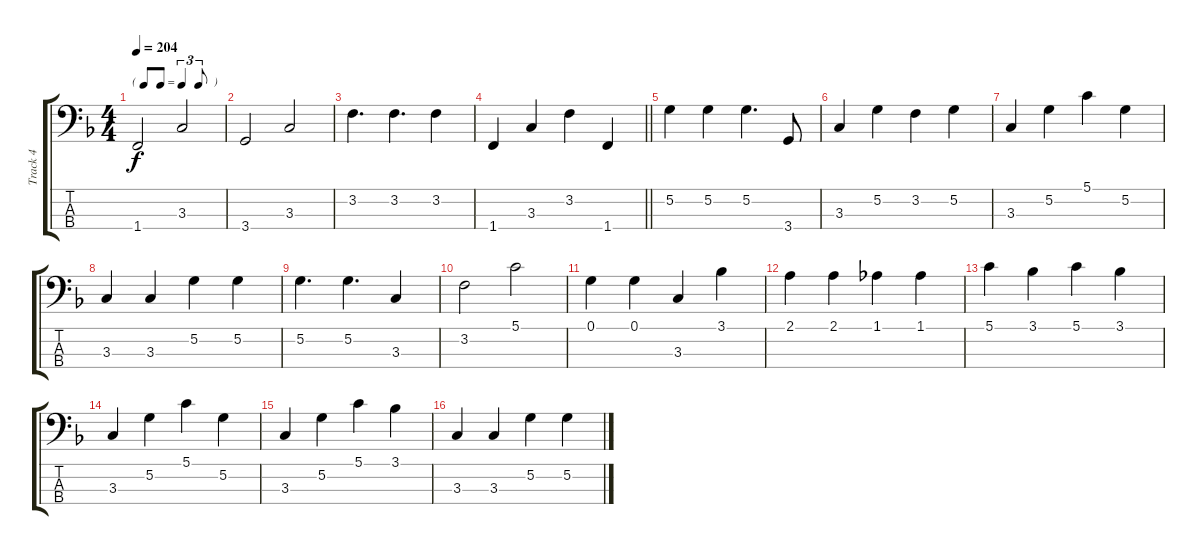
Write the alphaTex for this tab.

\track ("Track 4" "Track 4") {instrument electricbassfinger}
\staff {score tabs}
\tuning (G2 D2 A1 E1) {hide}
\ts (4 4)
\tf triplet8th
\tempo 204
\clef f4
\ks f
1.4.2{dy f} 3.3.2 |
3.4.2 3.3.2 |
3.2.4{d} 3.2.4{d} 3.2.4 |
\barLineRight lightlight
1.4.4 3.3.4 3.2.4 1.4.4 |
5.2.4 5.2.4 5.2.4{d} 3.4.8 |
3.3.4 5.2.4 3.2.4 5.2.4 |
3.3.4 5.2.4 5.1.4 5.2.4 |
3.3.4 3.3.4 5.2.4 5.2.4 |
5.2.4{d} 5.2.4{d} 3.3.4 |
3.2.2 5.1.2 |
0.1.4 0.1.4 3.3.4 3.1.4 |
2.1.4 2.1.4 1.1.4 1.1.4 |
5.1.4 3.1.4 5.1.4 3.1.4 |
3.3.4 5.2.4 5.1.4 5.2.4 |
3.3.4 5.2.4 5.1.4 3.1.4 |
3.3.4 3.3.4 5.2.4 5.2.4
